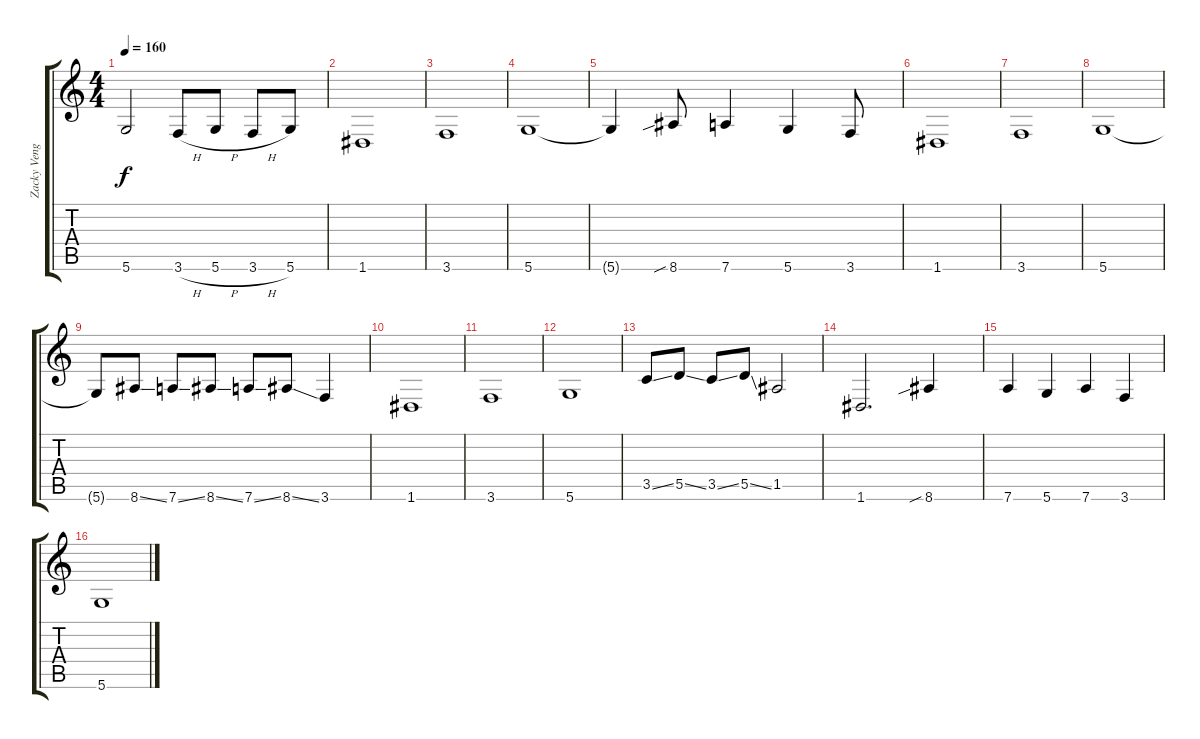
\track ("Zacky Vengeance Acoustic" "Zacky Veng") {instrument acousticguitarsteel}
\staff {score tabs}
\tuning (E4 B3 G3 D3 A2 D2) {hide}
\ts (4 4)
\tempo 160
\clef g2
\ks c
5.6.2{dy f} 3.6{h}.8 5.6{h}.8 3.6{h}.8 5.6.8 |
1.6.1 |
3.6.1 |
5.6.1 |
5.6{t}.4 8.6{sib}.8 7.6.4 5.6.4 3.6.8 |
1.6.1 |
3.6.1 |
5.6.1 |
5.6{t}.8 8.6{ss}.8 7.6{ss}.8 8.6{ss}.8 7.6{ss}.8 8.6{ss}.8 3.6.4 |
1.6.1 |
3.6.1 |
5.6.1 |
3.5{ss}.8 5.5{ss}.8 3.5{ss}.8 5.5{ss}.8 1.5.2 |
1.6.2{d} 8.6{sib}.4 |
7.6.4 5.6.4 7.6.4 3.6.4 |
5.6.1
